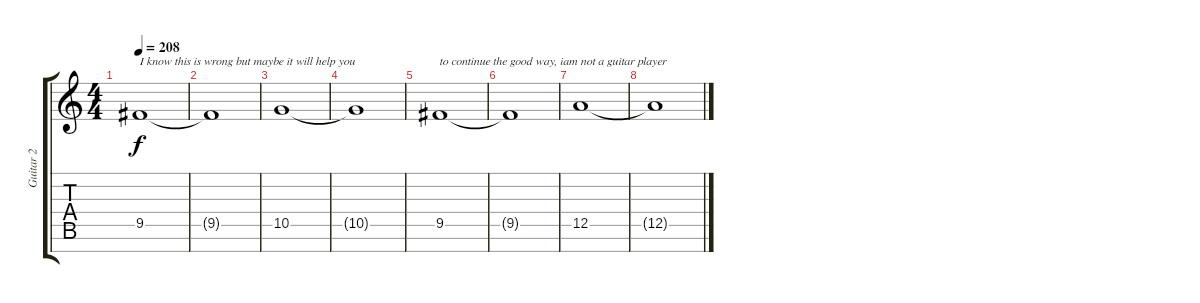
\track ("Guitar 2" "Guitar 2") {instrument distortionguitar}
\staff {score tabs}
\tuning (E4 B3 G3 D3 A2 E2 B1) {hide}
\ts (4 4)
\tempo 208
\clef g2
\ks c
9.5.1{txt "I know this is wrong but maybe it will help you " dy f} |
9.5{t}.1 |
10.5.1 |
10.5{t}.1 |
9.5.1{txt "to continue the good way, iam not a guitar player"} |
9.5{t}.1 |
12.5.1 |
12.5{t}.1
